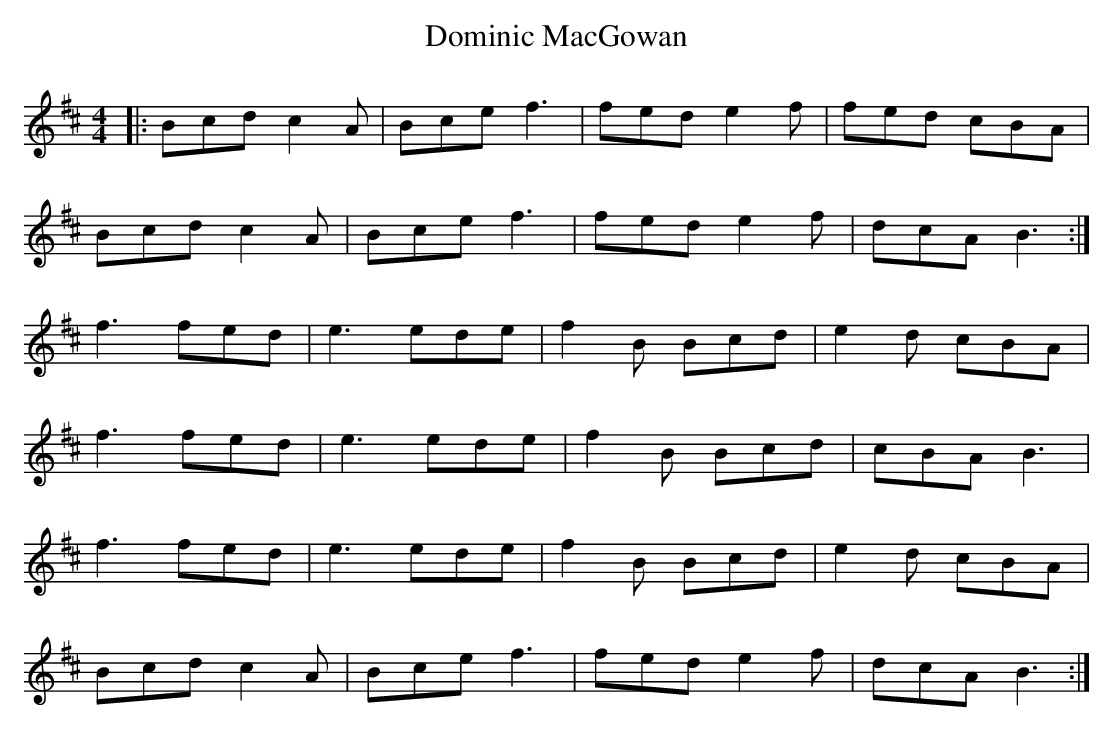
X:1
T: Dominic MacGowan
M: 4/4
L: 1/8
K: Bmin
|:Bcd c2A|Bce f3|fed e2 f|fed cBA|
Bcd c2A|Bce f3|fed e2 f|dcA B3:|
f3fed|e3ede|f2B Bcd|e2d cBA|
f3fed|e3ede|f2B Bcd|cBA B3|
f3fed|e3ede|f2B Bcd|e2d cBA|
Bcd c2A|Bce f3|fed e2 f|dcA B3:|
